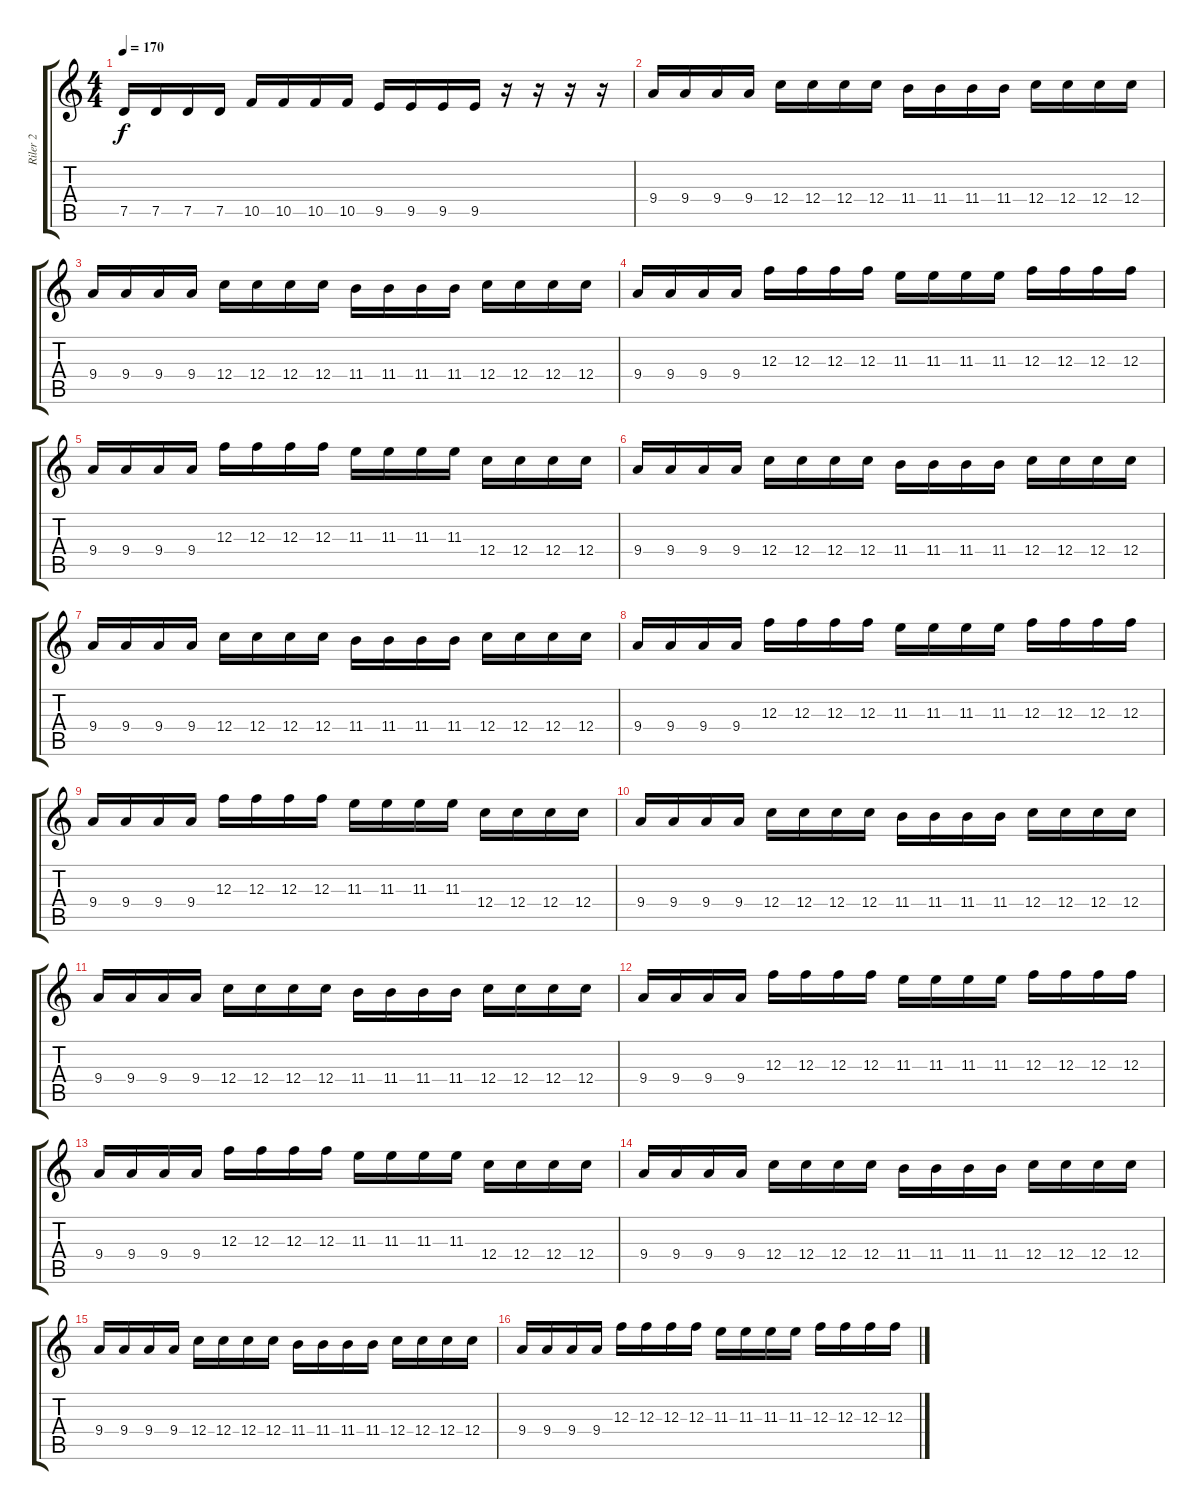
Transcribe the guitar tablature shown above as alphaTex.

\track ("Riler 2" "Riler 2") {instrument distortionguitar}
\staff {score tabs}
\tuning (D4 A3 F3 C3 G2 C2) {hide}
\ts (4 4)
\tempo 170
\clef g2
\ks c
7.5.16{dy f} 7.5.16 7.5.16 7.5.16 10.5.16 10.5.16 10.5.16 10.5.16 9.5.16 9.5.16 9.5.16 9.5.16 r.16 r.16 r.16 r.16 |
9.4.16 9.4.16 9.4.16 9.4.16 12.4.16 12.4.16 12.4.16 12.4.16 11.4.16 11.4.16 11.4.16 11.4.16 12.4.16 12.4.16 12.4.16 12.4.16 |
9.4.16 9.4.16 9.4.16 9.4.16 12.4.16 12.4.16 12.4.16 12.4.16 11.4.16 11.4.16 11.4.16 11.4.16 12.4.16 12.4.16 12.4.16 12.4.16 |
9.4.16 9.4.16 9.4.16 9.4.16 12.3.16 12.3.16 12.3.16 12.3.16 11.3.16 11.3.16 11.3.16 11.3.16 12.3.16 12.3.16 12.3.16 12.3.16 |
9.4.16 9.4.16 9.4.16 9.4.16 12.3.16 12.3.16 12.3.16 12.3.16 11.3.16 11.3.16 11.3.16 11.3.16 12.4.16 12.4.16 12.4.16 12.4.16 |
9.4.16 9.4.16 9.4.16 9.4.16 12.4.16 12.4.16 12.4.16 12.4.16 11.4.16 11.4.16 11.4.16 11.4.16 12.4.16 12.4.16 12.4.16 12.4.16 |
9.4.16 9.4.16 9.4.16 9.4.16 12.4.16 12.4.16 12.4.16 12.4.16 11.4.16 11.4.16 11.4.16 11.4.16 12.4.16 12.4.16 12.4.16 12.4.16 |
9.4.16 9.4.16 9.4.16 9.4.16 12.3.16 12.3.16 12.3.16 12.3.16 11.3.16 11.3.16 11.3.16 11.3.16 12.3.16 12.3.16 12.3.16 12.3.16 |
9.4.16 9.4.16 9.4.16 9.4.16 12.3.16 12.3.16 12.3.16 12.3.16 11.3.16 11.3.16 11.3.16 11.3.16 12.4.16 12.4.16 12.4.16 12.4.16 |
9.4.16 9.4.16 9.4.16 9.4.16 12.4.16 12.4.16 12.4.16 12.4.16 11.4.16 11.4.16 11.4.16 11.4.16 12.4.16 12.4.16 12.4.16 12.4.16 |
9.4.16 9.4.16 9.4.16 9.4.16 12.4.16 12.4.16 12.4.16 12.4.16 11.4.16 11.4.16 11.4.16 11.4.16 12.4.16 12.4.16 12.4.16 12.4.16 |
9.4.16 9.4.16 9.4.16 9.4.16 12.3.16 12.3.16 12.3.16 12.3.16 11.3.16 11.3.16 11.3.16 11.3.16 12.3.16 12.3.16 12.3.16 12.3.16 |
9.4.16 9.4.16 9.4.16 9.4.16 12.3.16 12.3.16 12.3.16 12.3.16 11.3.16 11.3.16 11.3.16 11.3.16 12.4.16 12.4.16 12.4.16 12.4.16 |
9.4.16 9.4.16 9.4.16 9.4.16 12.4.16 12.4.16 12.4.16 12.4.16 11.4.16 11.4.16 11.4.16 11.4.16 12.4.16 12.4.16 12.4.16 12.4.16 |
9.4.16 9.4.16 9.4.16 9.4.16 12.4.16 12.4.16 12.4.16 12.4.16 11.4.16 11.4.16 11.4.16 11.4.16 12.4.16 12.4.16 12.4.16 12.4.16 |
9.4.16 9.4.16 9.4.16 9.4.16 12.3.16 12.3.16 12.3.16 12.3.16 11.3.16 11.3.16 11.3.16 11.3.16 12.3.16 12.3.16 12.3.16 12.3.16
